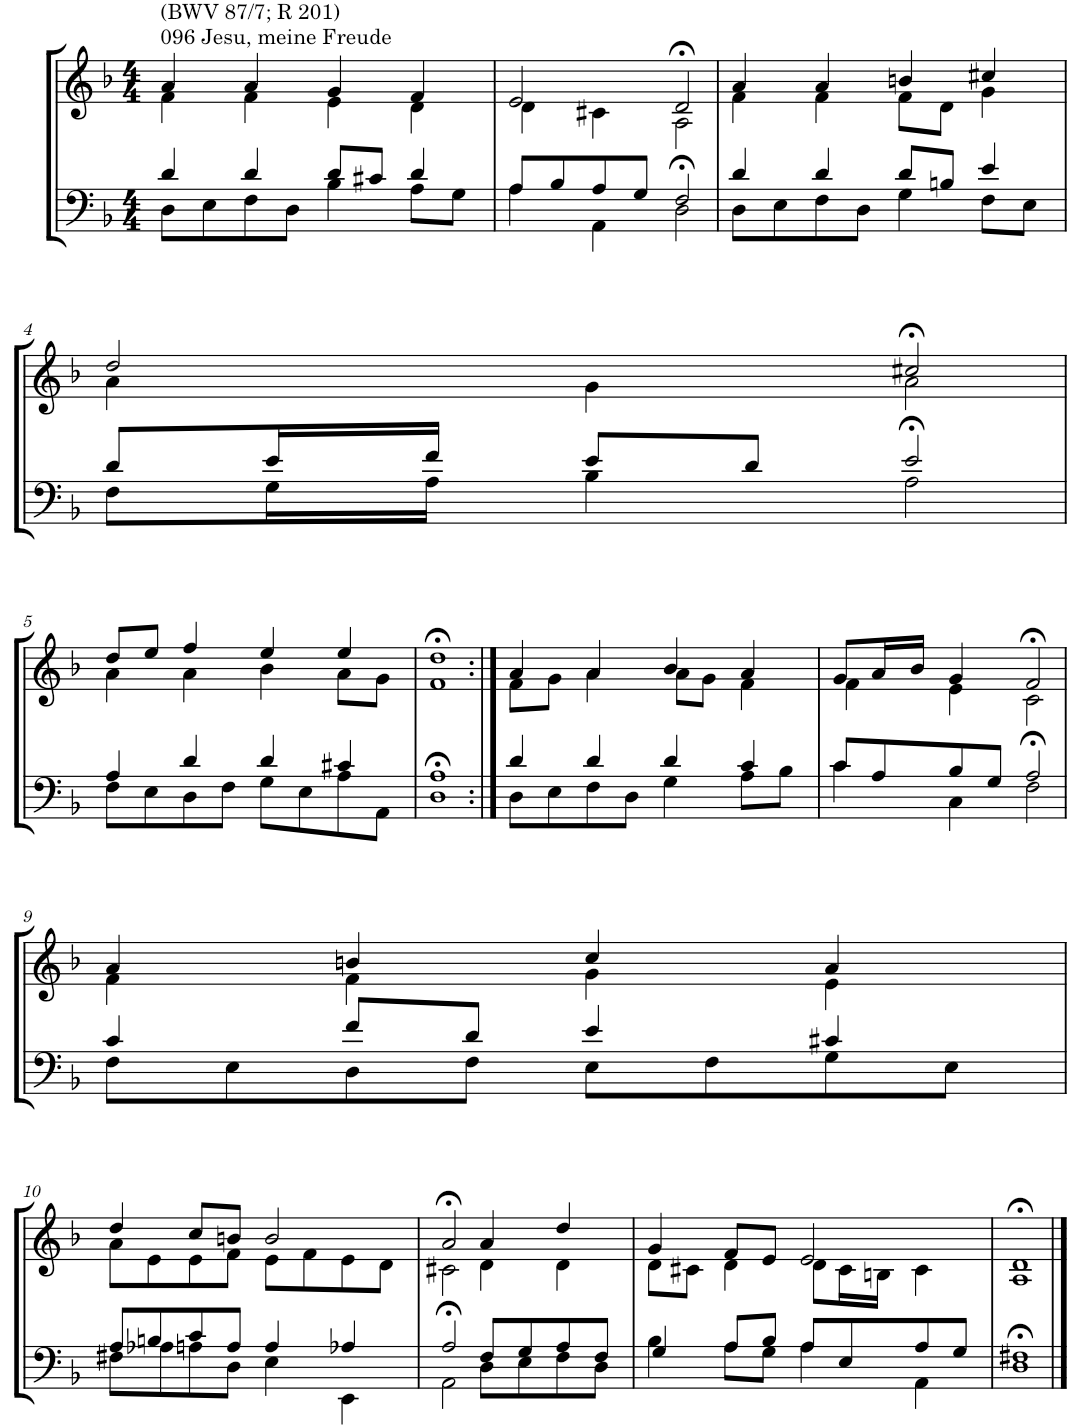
**kern	**kern
*part2	*part1
*staff2	*staff1
*I"Tenor/Baß	*I"Sopran/Alt
*clefF4	*clefG2
*k[b-]	*k[b-]
*M4/4	*M4/4
=1	=1
*^	*^
!	!	!LO:TX:a:t=096 Jesu, meine Freude	!
!	!	!LO:TX:a:t=(BWV 87/7; R 201)	!
4d/	8D\L	4a/	4f\
.	8E\	.	.
4d/	8F\	4a/	4f\
.	8D\J	.	.
8d/L	4B-\	4g/	4e\
8c#X/J	.	.	.
4d/	8A\L	4f/	4d\
.	8G\J	.	.
=2	=2	=2	=2
8A/L	4A\	2e/	4d\
8B-/	.	.	.
8A/	4AA\	.	4c#X\
8G/J	.	.	.
2F/	2D>\	2d>/	2A\
=3	=3	=3	=3
4d/	8D\L	4a/	4f\
.	8E\	.	.
4d/	8F\	4a/	4f\
.	8D\J	.	.
8d/L	4G\	4bn/	8f\L
8Bn/J	.	.	8d\J
4e/	8F\L	4cc#X/	4g\
.	8E\J	.	.
!!LO:LB:g=z	!!
=4	=4	=4	=4
8d/L	8F\L	2dd/	4a\
16e/L	16G\L	.	.
16f/JJ	16A\JJ	.	.
8e/L	4B-\	.	4g\
8d/J	.	.	.
2e/	2A>\	2cc#X>/	2a\
!!LO:LB:g=z	!!
=5	=5	=5	=5
4A/	8F\L	8dd/L	4a\
.	8E\	8ee/J	.
4d/	8D\	4ff/	4a\
.	8F\J	.	.
4d/	8G\L	4ee/	4b-\
.	8E\	.	.
4c#X/	8A\	4ee/	8a\L
.	8AA\J	.	8g\J
=6	=6	=6	=6
1A	1D>	1dd>	1f
=7:|!	=7:|!	=7:|!	=7:|!
4d/	8D\L	4a/	8f\L
.	8E\	.	8g\J
4d/	8F\	4a/	4a\
.	8D\J	.	.
4d/	4G\	4b-/	8a\L
.	.	.	8g\J
4c/	8A\L	4a/	4f\
.	8B-\J	.	.
=8	=8	=8	=8
8c/L	4c\	8g/L	4f\
8A/	.	16a/L	.
.	.	16b-/JJ	.
8B-/	4C\	4g/	4e\
8G/J	.	.	.
2A/	2F>\	2f>/	2c\
!!LO:LB:g=z	!!
=9	=9	=9	=9
4c/	8F\L	4a/	4f\
.	8E\	.	.
8f/L	8D\	4bn/	4f\
8d/J	8F\J	.	.
4e/	8E\L	4cc/	4g\
.	8F\	.	.
4c#X/	8G\	4a/	4e\
.	8E\J	.	.
!!LO:LB:g=z	!!
=10	=10	=10	=10
8A/L	8F#X\L	4dd/	8a\L
8Bn/	8A-X\	.	8e\
8c/	8An\	8cc/L	8e\
8A/J	8D\J	8bn/J	8f\J
4A/	4E\	2b/	8e\L
.	.	.	8f\
4A-X/	4EE\	.	8e\
.	.	.	8d\J
=11	=11	=11	=11
2A/	2AA>\	2a>/	2c#X\
8F/L	8D\L	4a/	4d\
8G/	8E\	.	.
8A/	8F\	4dd/	4d\
8F/J	8D\J	.	.
=12	=12	=12	=12
4G/	4B-\	4g/	8d\L
.	.	.	8c#X\J
8A/L	8A\L	8f/L	4d\
8B-/J	8G\J	8e/J	.
8A/L	4A\	2e/	8d\L
8E/	.	.	16c#\L
.	.	.	16Bn\JJ
8A/	4AA\	.	4c#\
8G/J	.	.	.
=13	=13	=13	=13
1F#X	1D>	1d>	1A
*v	*v	*	*
*	*v	*v
==	==
*-	*-
